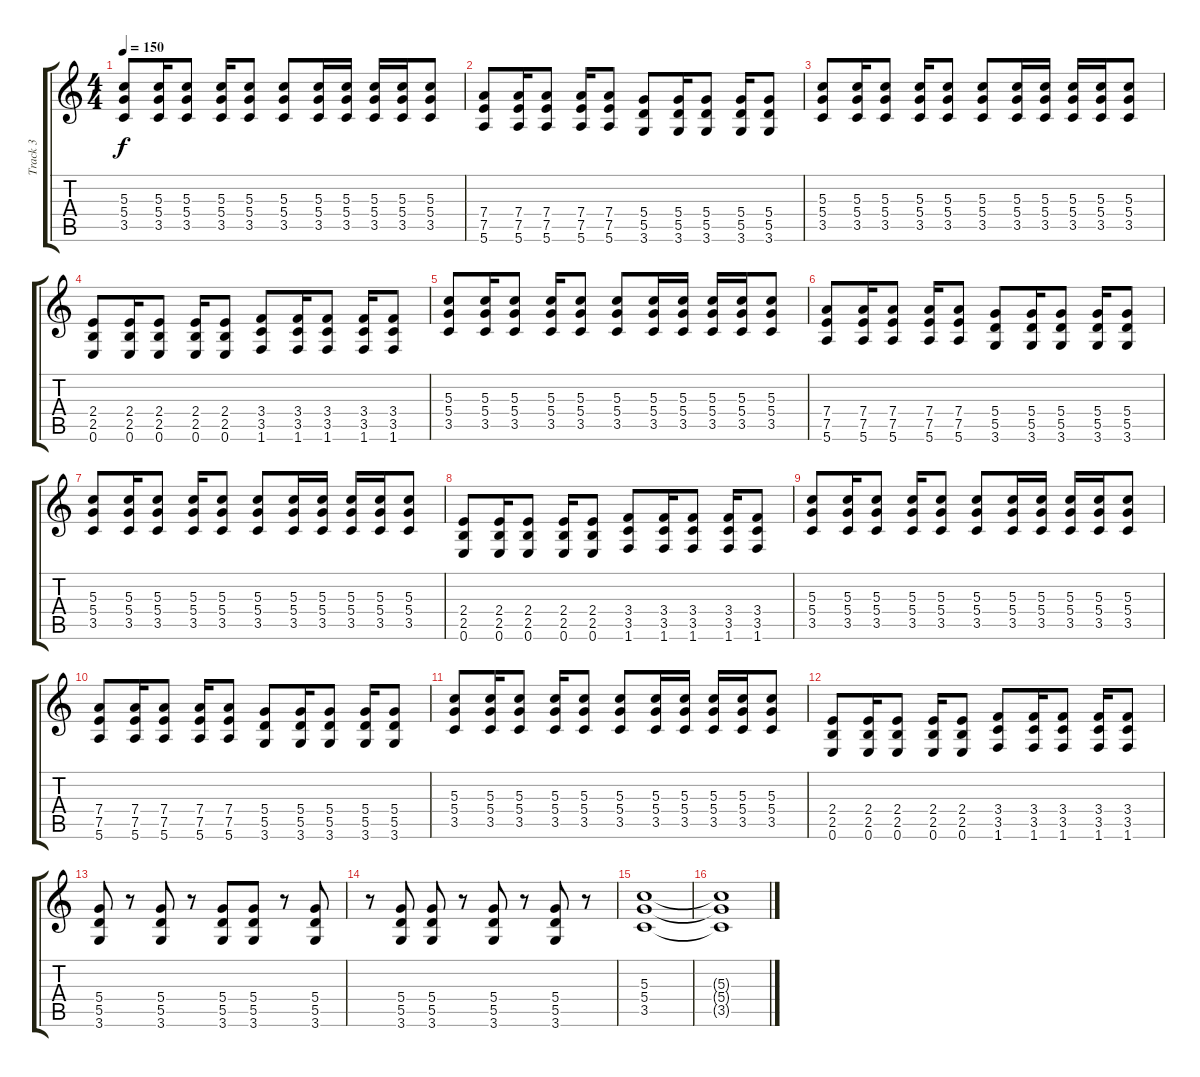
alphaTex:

\track ("Track 3" "Track 3") {instrument distortionguitar}
\staff {score tabs}
\tuning (E4 B3 G3 D3 A2 E2) {hide}
\ts (4 4)
\tempo 150
\clef g2
\ks c
(5.3 5.4 3.5).8{dy f} (5.3 5.4 3.5).16 (5.3 5.4 3.5).8 (5.3 5.4 3.5).16 (5.3 5.4 3.5).8 (5.3 5.4 3.5).8 (5.3 5.4 3.5).16 (5.3 5.4 3.5).16 (5.3 5.4 3.5).16 (5.3 5.4 3.5).16 (5.3 5.4 3.5).8 |
(7.4 7.5 5.6).8 (7.4 7.5 5.6).16 (7.4 7.5 5.6).8 (7.4 7.5 5.6).16 (7.4 7.5 5.6).8 (5.4 5.5 3.6).8 (5.4 5.5 3.6).16 (5.4 5.5 3.6).8 (5.4 5.5 3.6).16 (5.4 5.5 3.6).8 |
(5.3 5.4 3.5).8 (5.3 5.4 3.5).16 (5.3 5.4 3.5).8 (5.3 5.4 3.5).16 (5.3 5.4 3.5).8 (5.3 5.4 3.5).8 (5.3 5.4 3.5).16 (5.3 5.4 3.5).16 (5.3 5.4 3.5).16 (5.3 5.4 3.5).16 (5.3 5.4 3.5).8 |
(2.4 2.5 0.6).8 (2.4 2.5 0.6).16 (2.4 2.5 0.6).8 (2.4 2.5 0.6).16 (2.4 2.5 0.6).8 (3.4 3.5 1.6).8 (3.4 3.5 1.6).16 (3.4 3.5 1.6).8 (3.4 3.5 1.6).16 (3.4 3.5 1.6).8 |
(5.3 5.4 3.5).8 (5.3 5.4 3.5).16 (5.3 5.4 3.5).8 (5.3 5.4 3.5).16 (5.3 5.4 3.5).8 (5.3 5.4 3.5).8 (5.3 5.4 3.5).16 (5.3 5.4 3.5).16 (5.3 5.4 3.5).16 (5.3 5.4 3.5).16 (5.3 5.4 3.5).8 |
(7.4 7.5 5.6).8 (7.4 7.5 5.6).16 (7.4 7.5 5.6).8 (7.4 7.5 5.6).16 (7.4 7.5 5.6).8 (5.4 5.5 3.6).8 (5.4 5.5 3.6).16 (5.4 5.5 3.6).8 (5.4 5.5 3.6).16 (5.4 5.5 3.6).8 |
(5.3 5.4 3.5).8 (5.3 5.4 3.5).16 (5.3 5.4 3.5).8 (5.3 5.4 3.5).16 (5.3 5.4 3.5).8 (5.3 5.4 3.5).8 (5.3 5.4 3.5).16 (5.3 5.4 3.5).16 (5.3 5.4 3.5).16 (5.3 5.4 3.5).16 (5.3 5.4 3.5).8 |
(2.4 2.5 0.6).8 (2.4 2.5 0.6).16 (2.4 2.5 0.6).8 (2.4 2.5 0.6).16 (2.4 2.5 0.6).8 (3.4 3.5 1.6).8 (3.4 3.5 1.6).16 (3.4 3.5 1.6).8 (3.4 3.5 1.6).16 (3.4 3.5 1.6).8 |
(5.3 5.4 3.5).8 (5.3 5.4 3.5).16 (5.3 5.4 3.5).8 (5.3 5.4 3.5).16 (5.3 5.4 3.5).8 (5.3 5.4 3.5).8 (5.3 5.4 3.5).16 (5.3 5.4 3.5).16 (5.3 5.4 3.5).16 (5.3 5.4 3.5).16 (5.3 5.4 3.5).8 |
(7.4 7.5 5.6).8 (7.4 7.5 5.6).16 (7.4 7.5 5.6).8 (7.4 7.5 5.6).16 (7.4 7.5 5.6).8 (5.4 5.5 3.6).8 (5.4 5.5 3.6).16 (5.4 5.5 3.6).8 (5.4 5.5 3.6).16 (5.4 5.5 3.6).8 |
(5.3 5.4 3.5).8 (5.3 5.4 3.5).16 (5.3 5.4 3.5).8 (5.3 5.4 3.5).16 (5.3 5.4 3.5).8 (5.3 5.4 3.5).8 (5.3 5.4 3.5).16 (5.3 5.4 3.5).16 (5.3 5.4 3.5).16 (5.3 5.4 3.5).16 (5.3 5.4 3.5).8 |
(2.4 2.5 0.6).8 (2.4 2.5 0.6).16 (2.4 2.5 0.6).8 (2.4 2.5 0.6).16 (2.4 2.5 0.6).8 (3.4 3.5 1.6).8 (3.4 3.5 1.6).16 (3.4 3.5 1.6).8 (3.4 3.5 1.6).16 (3.4 3.5 1.6).8 |
(5.4 5.5 3.6).8 r.8 (5.4 5.5 3.6).8 r.8 (5.4 5.5 3.6).8 (5.4 5.5 3.6).8 r.8 (5.4 5.5 3.6).8 |
r.8 (5.4 5.5 3.6).8 (5.4 5.5 3.6).8 r.8 (5.4 5.5 3.6).8 r.8 (5.4 5.5 3.6).8 r.8 |
(5.3 5.4 3.5).1{volume 0} |
(5.3{t} 5.4{t} 3.5{t}).1
